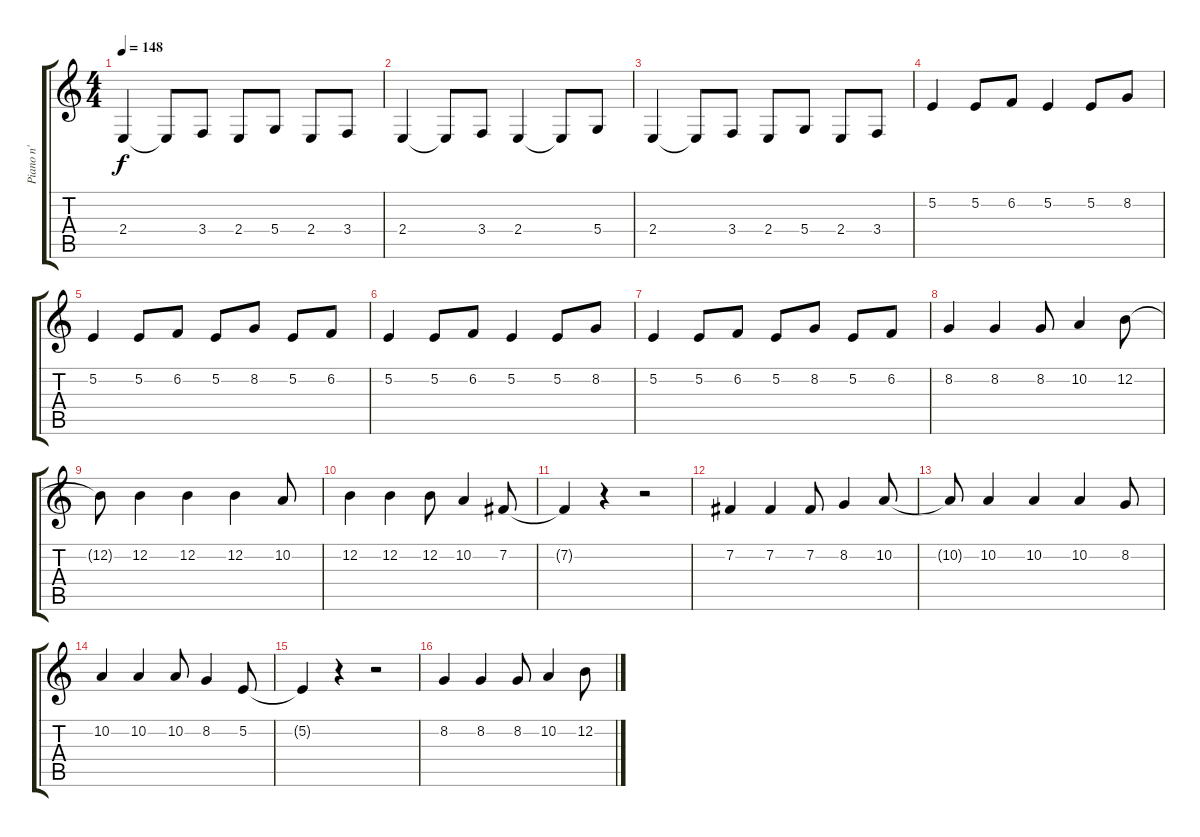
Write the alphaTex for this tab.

\track ("Piano n'  choirs" "Piano n'  ") {instrument electricgrandpiano}
\staff {score tabs}
\tuning (E4 B3 G3 D3 A2 E2) {hide}
\ts (4 4)
\tempo 148
\clef g2
\ks c
2.4.4{dy f} 2.4{t}.8 3.4.8 2.4.8 5.4.8 2.4.8 3.4.8 |
2.4.4{volume 14 balance 16 instrument choiraahs} 2.4{t}.8 3.4.8 2.4.4 2.4{t}.8 5.4.8 |
2.4.4 2.4{t}.8 3.4.8 2.4.8 5.4.8 2.4.8 3.4.8 |
5.2.4{volume 14 balance 16 instrument choiraahs} 5.2.8 6.2.8 5.2.4 5.2.8 8.2.8 |
5.2.4 5.2.8 6.2.8 5.2.8 8.2.8 5.2.8 6.2.8 |
5.2.4{volume 14 balance 16 instrument choiraahs} 5.2.8 6.2.8 5.2.4 5.2.8 8.2.8 |
5.2.4 5.2.8 6.2.8 5.2.8 8.2.8 5.2.8 6.2.8 |
8.2.4{volume 15 balance 14 instrument choiraahs} 8.2.4 8.2.8 10.2.4 12.2.8 |
12.2{t}.8 12.2.4 12.2.4 12.2.4 10.2.8 |
12.2.4 12.2.4 12.2.8 10.2.4 7.2.8 |
7.2{t}.4 r.4 r.2 |
7.2.4 7.2.4 7.2.8 8.2.4 10.2.8 |
10.2{t}.8 10.2.4 10.2.4 10.2.4 8.2.8 |
10.2.4 10.2.4 10.2.8 8.2.4 5.2.8 |
5.2{t}.4 r.4 r.2 |
8.2.4 8.2.4 8.2.8 10.2.4 12.2.8
